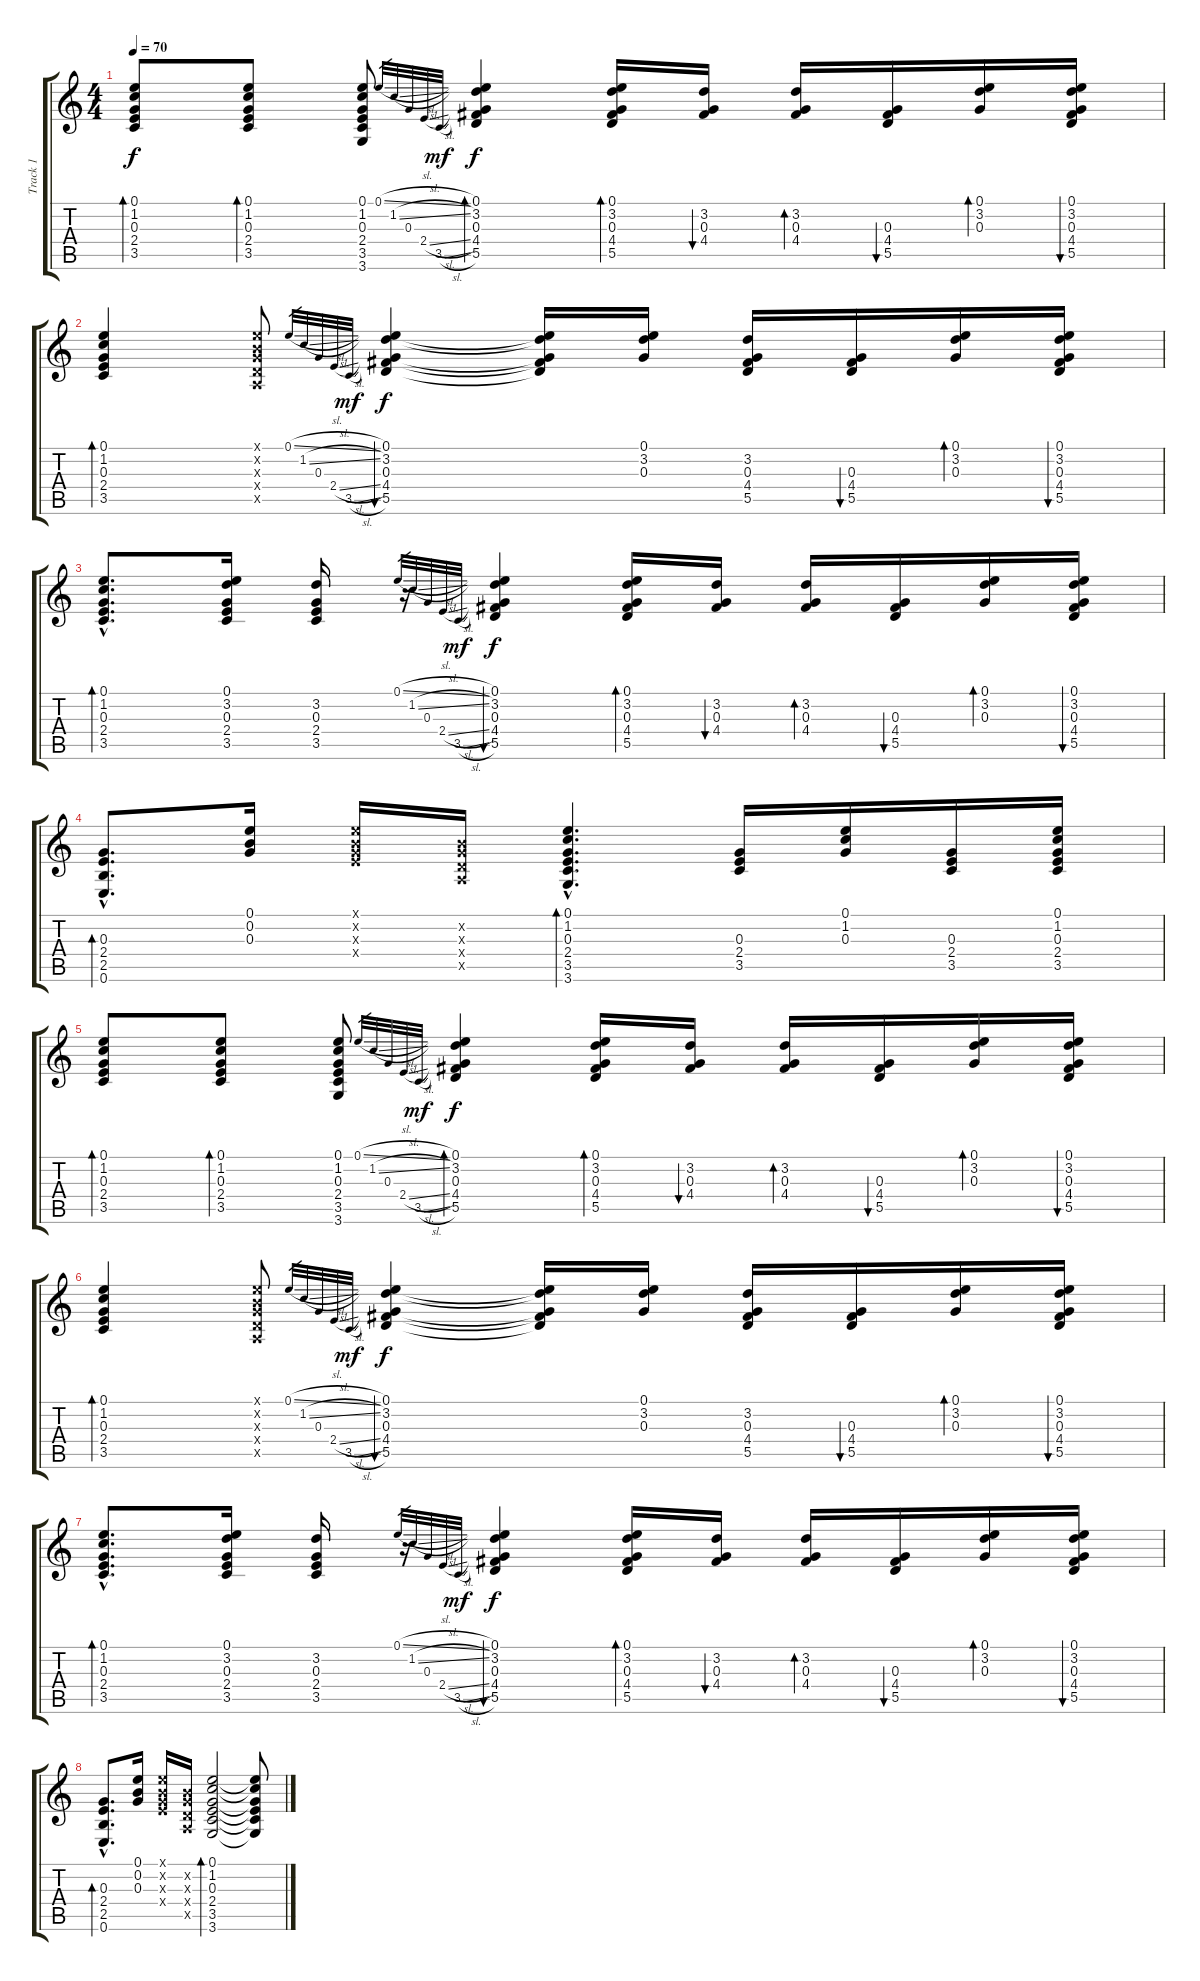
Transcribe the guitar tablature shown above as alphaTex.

\track ("Track 1" "Track 1") {instrument electricguitarjazz}
\staff {score tabs}
\tuning (E4 B3 G3 D3 A2 E2) {hide}
\ts (4 4)
\tempo 70
\clef g2
\ks c
(0.1 1.2 0.3 2.4 3.5).8{bd 30 dy f} (0.1 1.2 0.3 2.4 3.5).8{bd 30} (0.1 1.2 0.3 2.4 3.5 3.6).8 0.1{sl}.32{gr} 1.2{sl}.32{gr} 0.3.32{gr} 2.4{sl}.32{gr} 3.5{sl}.32{gr dy mf} (0.1 3.2 0.3 4.4 5.5).4{bd 30 dy f} (0.1 3.2 0.3 4.4 5.5).16{bd 30} (3.2 0.3 4.4).16{bu 30} (3.2 0.3 4.4).16{bd 30} (0.3 4.4 5.5).16{bu 30} (0.1 3.2 0.3).16{bd 30} (0.1 3.2 0.3 4.4 5.5).16{bu 30} |
(0.1 1.2 0.3 2.4 3.5).4{bd 60} (0.1{x} 0.2{x} 0.3{x} 0.4{x} 0.5{x}).8 0.1{sl}.32{gr} 1.2{sl}.32{gr} 0.3.32{gr} 2.4{sl}.32{gr} 3.5{sl}.32{gr dy mf} (0.1 3.2 0.3 4.4 5.5).4{bu 30 dy f} (0.1{t} 3.2{t} 0.3{t} 4.4{t} 5.5{t}).16 (0.1 3.2 0.3).16 (3.2 0.3 4.4 5.5).16 (0.3 4.4 5.5).16{bu 30} (0.1 3.2 0.3).16{bd 30} (0.1 3.2 0.3 4.4 5.5).16{bu 30} |
(0.1{hac} 1.2{hac} 0.3{hac} 2.4{hac} 3.5{hac}).8{d bd 60} (0.1 3.2 0.3 2.4 3.5).16 (3.2 0.3 2.4 3.5).16 r.16 0.1{sl}.32{gr} 1.2{sl}.32{gr} 0.3.32{gr} 2.4{sl}.32{gr} 3.5{sl}.32{gr dy mf} (0.1 3.2 0.3 4.4 5.5).4{bu 30 dy f} (0.1 3.2 0.3 4.4 5.5).16{bd 30} (3.2 0.3 4.4).16{bu 30} (3.2 0.3 4.4).16{bd 30} (0.3 4.4 5.5).16{bu 30} (0.1 3.2 0.3).16{bd 30} (0.1 3.2 0.3 4.4 5.5).16{bu 30} |
(0.3{hac} 2.4{hac} 2.5{hac} 0.6{hac}).8{d bd 60} (0.1 0.2 0.3).16 (0.1{x} 0.2{x} 0.3{x} 2.4{x}).16 (0.2{x} 0.3{x} 0.4{x} 0.5{x}).16 (0.1{hac} 1.2{hac} 0.3{hac} 2.4{hac} 3.5{hac} 3.6{hac}).4{d bd 30} (0.3 2.4 3.5).16 (0.1 1.2 0.3).16 (0.3 2.4 3.5).16 (0.1 1.2 0.3 2.4 3.5).16 |
(0.1 1.2 0.3 2.4 3.5).8{bd 30} (0.1 1.2 0.3 2.4 3.5).8{bd 30} (0.1 1.2 0.3 2.4 3.5 3.6).8 0.1{sl}.32{gr} 1.2{sl}.32{gr} 0.3.32{gr} 2.4{sl}.32{gr} 3.5{sl}.32{gr dy mf} (0.1 3.2 0.3 4.4 5.5).4{bd 30 dy f} (0.1 3.2 0.3 4.4 5.5).16{bd 30} (3.2 0.3 4.4).16{bu 30} (3.2 0.3 4.4).16{bd 30} (0.3 4.4 5.5).16{bu 30} (0.1 3.2 0.3).16{bd 30} (0.1 3.2 0.3 4.4 5.5).16{bu 30} |
(0.1 1.2 0.3 2.4 3.5).4{bd 60} (0.1{x} 0.2{x} 0.3{x} 0.4{x} 0.5{x}).8 0.1{sl}.32{gr} 1.2{sl}.32{gr} 0.3.32{gr} 2.4{sl}.32{gr} 3.5{sl}.32{gr dy mf} (0.1 3.2 0.3 4.4 5.5).4{bu 30 dy f} (0.1{t} 3.2{t} 0.3{t} 4.4{t} 5.5{t}).16 (0.1 3.2 0.3).16 (3.2 0.3 4.4 5.5).16 (0.3 4.4 5.5).16{bu 30} (0.1 3.2 0.3).16{bd 30} (0.1 3.2 0.3 4.4 5.5).16{bu 30} |
(0.1{hac} 1.2{hac} 0.3{hac} 2.4{hac} 3.5{hac}).8{d bd 60} (0.1 3.2 0.3 2.4 3.5).16 (3.2 0.3 2.4 3.5).16 r.16 0.1{sl}.32{gr} 1.2{sl}.32{gr} 0.3.32{gr} 2.4{sl}.32{gr} 3.5{sl}.32{gr dy mf} (0.1 3.2 0.3 4.4 5.5).4{bu 30 dy f} (0.1 3.2 0.3 4.4 5.5).16{bd 30} (3.2 0.3 4.4).16{bu 30} (3.2 0.3 4.4).16{bd 30} (0.3 4.4 5.5).16{bu 30} (0.1 3.2 0.3).16{bd 30} (0.1 3.2 0.3 4.4 5.5).16{bu 30} |
(0.3{hac} 2.4{hac} 2.5{hac} 0.6{hac}).8{d bd 60} (0.1 0.2 0.3).16 (0.1{x} 0.2{x} 0.3{x} 2.4{x}).16 (0.2{x} 0.3{x} 0.4{x} 0.5{x}).16 (0.1 1.2 0.3 2.4 3.5 3.6).2{bd 30} (0.1{t} 1.2{t} 0.3{t} 2.4{t} 3.5{t} 3.6{t}).8
